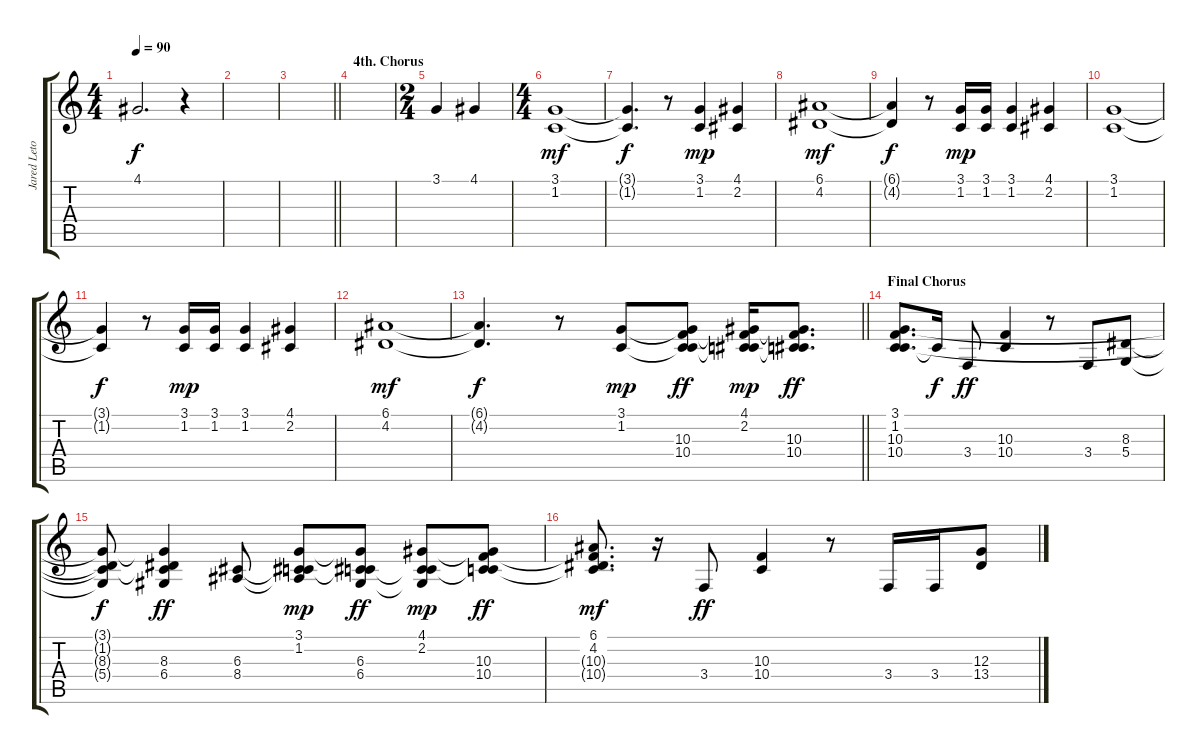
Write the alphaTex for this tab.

\track ("Jared Leto - Vocals" "Jared Leto") {instrument viola}
\staff {score tabs}
\tuning (E4 B3 G3 D3 A2 E2) {hide}
\ts (4 4)
\tempo 90
\clef g2
\ks c
4.1{t}.2{d dy f} r.4 |
|
\barLineRight lightlight
|
\section ("" "4th. Chorus")
|
\ts (2 4)
3.1.4 4.1.4 |
\ts (4 4)
(3.1 1.2).1{dy mf} |
(3.1{t} 1.2{t}).4{d dy f} r.8 (3.1 1.2).4{dy mp} (4.1 2.2).4 |
(6.1 4.2).1{dy mf} |
(6.1{t} 4.2{t}).4{dy f} r.8 (3.1 1.2).16{dy mp} (3.1 1.2).16 (3.1 1.2).4 (4.1 2.2).4 |
(3.1 1.2).1 |
(3.1{t} 1.2{t}).4{dy f} r.8 (3.1 1.2).16{dy mp} (3.1 1.2).16 (3.1 1.2).4 (4.1 2.2).4 |
(6.1 4.2).1{dy mf} |
\barLineRight lightlight
(6.1{t} 4.2{t}).4{d dy f} r.8 (3.1 1.2).8{dy mp} (3.1{t} 1.2{t} 10.3 10.4).8{dy ff} (4.1 2.2 10.3{t} 10.4{t}).16{dy mp} (4.1{t} 2.2{t} 10.3 10.4).8{d dy ff} |
\section ("" "Final Chorus")
(3.1 1.2 10.3 10.4).8{d} 10.4{t}.16{dy f} 3.4.8{dy ff} (10.3 10.4).4 r.8 3.4.8 (8.3 5.4).8 |
(3.1{t} 1.2{t} 8.3{t} 5.4{t}).8{dy f} (3.1{t} 1.2{t} 8.3 6.4).4{dy ff} (6.3 8.4).8 (3.1 1.2 6.3{t} 8.4{t}).8{dy mp} (3.1{t} 1.2{t} 6.3 6.4).8{dy ff} (4.1 2.2 6.3{t} 6.4{t}).8{dy mp} (4.1{t} 2.2{t} 10.3 10.4).8{dy ff} |
(6.1 4.2 10.3{t} 10.4{t}).8{d dy mf} r.16 3.4.8{dy ff} (10.3 10.4).4 r.8 3.4.16 3.4.16 (12.3{sl} 13.4{sl}).8
